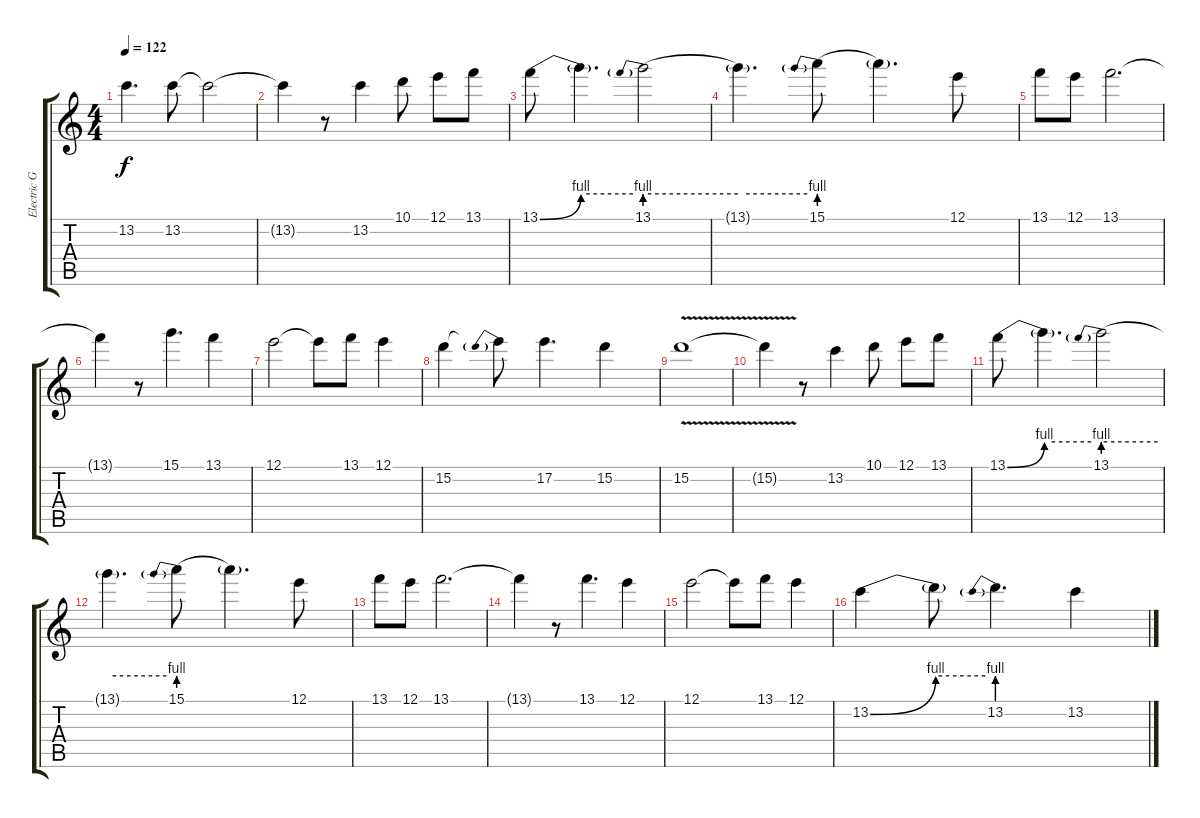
\track ("Electric Guitar " "Electric G") {instrument overdrivenguitar}
\staff {score tabs}
\tuning (E4 B3 G3 D3 A2 E2) {hide}
\ts (4 4)
\tempo 122
\clef g2
\ks c
13.2.4{d dy f} 13.2.8 13.2{t}.2 |
13.2{t}.4 r.8 13.2.4 10.1.8 12.1.8 13.1.8 |
13.1{be (bend 0 0 60 4)}.8 13.1{be (hold 0 4 60 4) t}.4{d} 13.1{be (prebend 0 4 60 4)}.2 |
13.1{be (hold 0 4 60 4) t}.4{d} 15.1{be (prebend 0 4 60 4)}.8 15.1{t}.4{d} 12.1.8 |
13.1.8 12.1.8 13.1.2{d} |
13.1{t}.4 r.8 15.1.4{d} 13.1.4 |
12.1.2 12.1{t}.8 13.1.8 12.1.4 |
15.2.4 15.2{be (prebend 0 4 60 4) t}.8 17.2.4{d} 15.2.4 |
15.2{v}.1 |
15.2{t}.4 r.8 13.2.4 10.1.8 12.1.8 13.1.8 |
13.1{be (bend 0 0 60 4)}.8 13.1{be (hold 0 4 60 4) t}.4{d} 13.1{be (prebend 0 4 60 4)}.2 |
13.1{be (hold 0 4 60 4) t}.4{d} 15.1{be (prebend 0 4 60 4)}.8 15.1{t}.4{d} 12.1.8 |
13.1.8 12.1.8 13.1.2{d} |
13.1{t}.4 r.8 13.1.4{d} 12.1.4 |
12.1.2 12.1{t}.8 13.1.8 12.1.4 |
13.2{be (bend 0 0 60 4)}.4 13.2{be (hold 0 4 60 4) t}.8 13.2{be (prebend 0 4 60 4)}.4{d} 13.2.4
